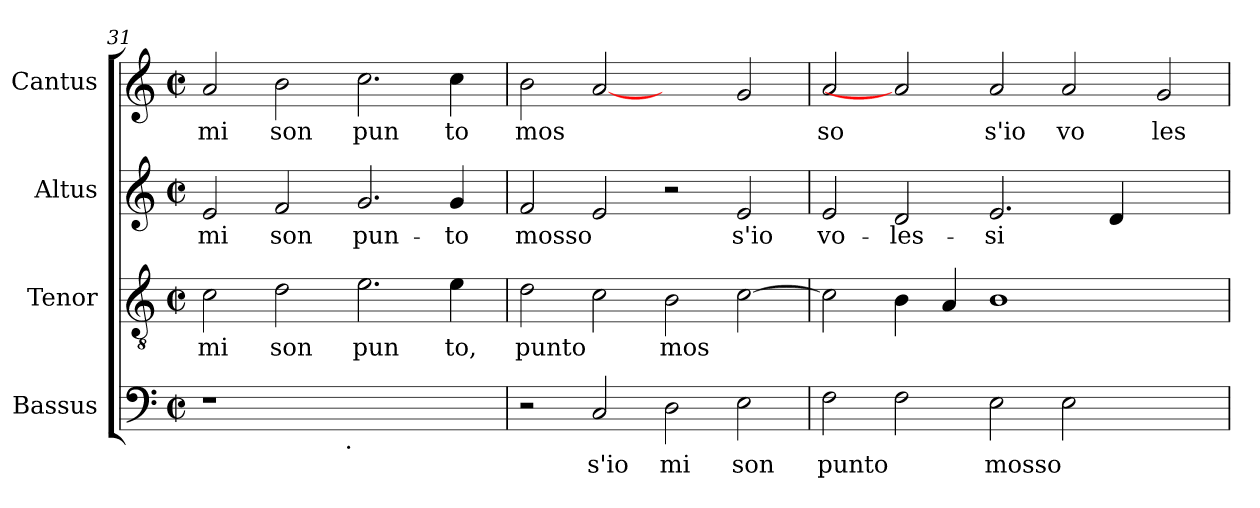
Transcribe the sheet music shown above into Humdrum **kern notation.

**kern	**text	**kern	**text	**kern	**text	**kern	**text
*part4	*part4	*part3	*part3	*part2	*part2	*part1	*part1
*staff4	*staff4	*staff3	*staff3	*staff2	*staff2	*staff1	*staff1
*I"Bassus	*	*I"Tenor	*	*I"Altus	*	*I"Cantus	*
!!LO:PB:g=z
*clefF4	*	*clefGv2	*	*clefG2	*	*clefG2	*
*k[]	*	*k[]	*	*k[]	*	*k[]	*
*C:	*	*C:	*	*C:	*	*C:	*
*M2/2	*	*M2/2	*	*M2/2	*	*M2/2	*
*met(c|)	*	*met(c|)	*	*met(c|)	*	*met(c|)	*
=31	=31	=31	=31	=31	=31	=31	=31
!	!	!	!LO:LY:b:cj	!	!LO:LY:b:cj	!	!LO:LY:b:cj
*^	*	*	*	*	*	*	*
1r	2ryy	.	2c\	mi	2e/	mi	2a/	mi
!	!	!	!	!LO:LY:b:cj	!	!LO:LY:b:cj	!	!LO:LY:b:cj
.	4...ryy	.	2d\	son	2f/	son	2b\	son
!	!LO:TX:b:t=.	!	!	!	!	!	!	!
.	1ryy	.	.	.	.	.	.	.
!	!	!	!	!LO:LY:b:cj	!	!LO:LY:b:cj	!	!LO:LY:b:cj
1ryy	.	.	2.e\	pun	2.g/	pun-	2.cc\	pun
!	!	!	!	!LO:LY:b:cj	!	!LO:LY:b:cj	!	!LO:LY:b:cj
.	.	.	4e\	to,	4g/	-to	4cc\	to
.	32ryy	.	.	.	.	.	.	.
=32	=32	=32	=32	=32	=32	=32	=32	=32
!	!	!	!	!LO:LY:b:cj	!	!LO:LY:b:cj	!	!LO:LY:b:cj
*v	*v	*	*	*	*	*	*	*
2r	.	2d\	punto	2f/	mosso	2b\	mos
!	!LO:LY:b:cj	!	!LO:LY:b:cj	!	!LO:LY:b:cj	!	!LO:LY:b:cj
2C/	s'io	2c\	.	2e/	.	[2a	.
!	!LO:LY:b:cj	!	!LO:LY:b:cj	!	!	!	!
2D\	mi	2B\	mos	2r	.	2ryy	.
!	!LO:LY:b:cj	!	!LO:LY:b:cj	!	!LO:LY:b:cj	!	!LO:LY:b:cj
2E\	son	[>2c\	.	2e/	s'io	2g/	.
=33	=33	=33	=33	=33	=33	=33	=33
!	!LO:LY:b:cj	!	!LO:LY:b:cj	!	!LO:LY:b:cj	!	!LO:LY:b:cj
2F\	punto	2c\]	.	2e/	vo-	2a/	so
!	!LO:LY:b:cj	!	!LO:LY:b:cj	!	!LO:LY:b:cj	!	!
2F\	.	4B\	.	2d/	-les-	2a]	.
!	!	!	!LO:LY:b:cj	!	!	!	!
.	.	4A/	.	.	.	.	.
!	!LO:LY:b:cj	!	!LO:LY:b:cj	!	!LO:LY:b:cj	!	!LO:LY:b:cj
2E\	mosso	1B	.	2.e/	-si	2a/	s'io
!	!LO:LY:b:cj	!	!	!	!	!	!LO:LY:b:cj
2E\	.	.	.	.	.	2a/	vo
!	!	!	!	!	!LO:LY:b:cj	!	!
.	.	.	.	4d/	.	.	.
!	!	!	!	!	!	!	!LO:LY:b:cj
2ryy	.	2ryy	.	2ryy	.	2g/	les
=	=	=	=	=	=	=	=
*-	*-	*-	*-	*-	*-	*-	*-
